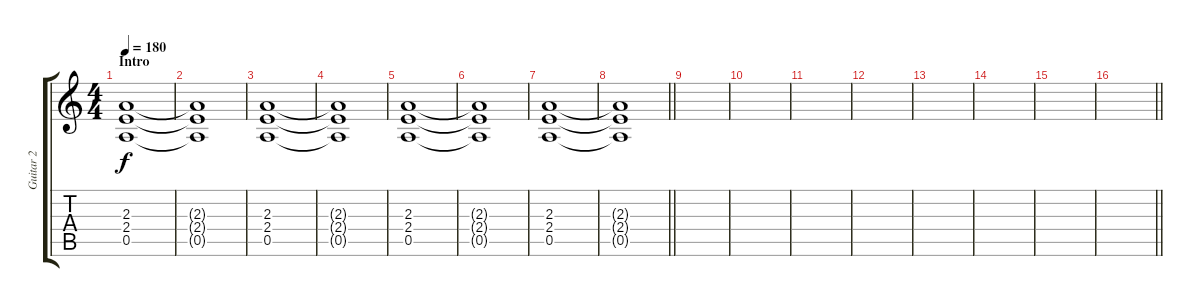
\track ("Guitar 2" "Guitar 2") {instrument distortionguitar}
\staff {score tabs}
\tuning (E4 B3 G3 D3 A2 E2) {hide}
\ts (4 4)
\section ("" "Intro")
\tempo 180
\clef g2
\ks c
(2.3 2.4 0.5).1{dy f} |
(2.3{t} 2.4{t} 0.5{t}).1 |
(2.3 2.4 0.5).1 |
(2.3{t} 2.4{t} 0.5{t}).1 |
(2.3 2.4 0.5).1 |
(2.3{t} 2.4{t} 0.5{t}).1 |
(2.3 2.4 0.5).1 |
\barLineRight lightlight
(2.3{t} 2.4{t} 0.5{t}).1 |
|
|
|
|
|
|
|
\barLineRight lightlight
